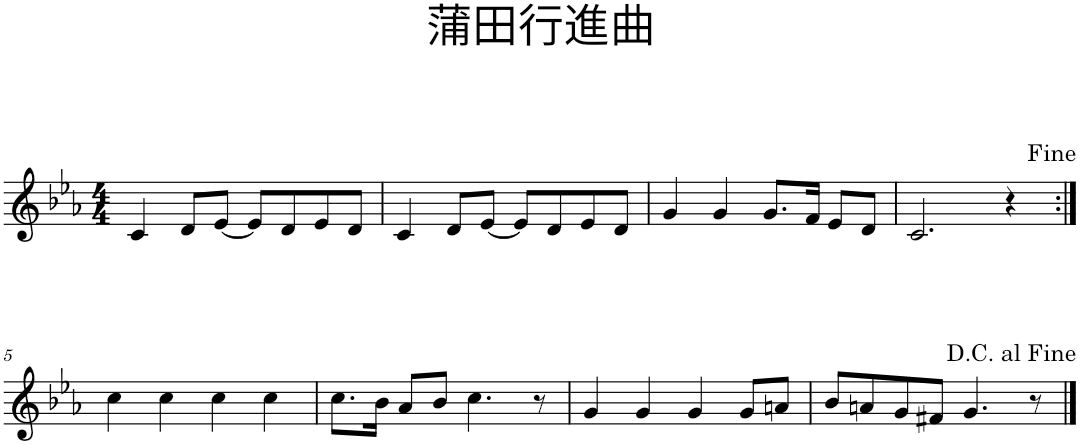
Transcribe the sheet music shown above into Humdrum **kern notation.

**kern
*part1
*staff1
*I"Piano
*I'Pno.
*clefG2
*k[b-e-a-]
*M4/4
=1
4c/
8d/L
[<8e-/J
8e-/L]
8d/
8e-/
8d/J
=2
4c/
8d/L
[<8e-/J
8e-/L]
8d/
8e-/
8d/J
=3
4g/
4g/
8.g/L
16f/Jk
8e-/L
8d/J
=4
2.c/
4r
!!LO:LB:g=z
=5:|!
4cc\
4cc\
4cc\
4cc\
=6
8.cc\L
16b-\Jk
8a-/L
8b-/J
4.cc\
8r
=7
4g/
4g/
4g/
8g/L
8an/J
=8
8b-/L
8an/
8g/
8f#X/J
4.g/
8r
==
*-
